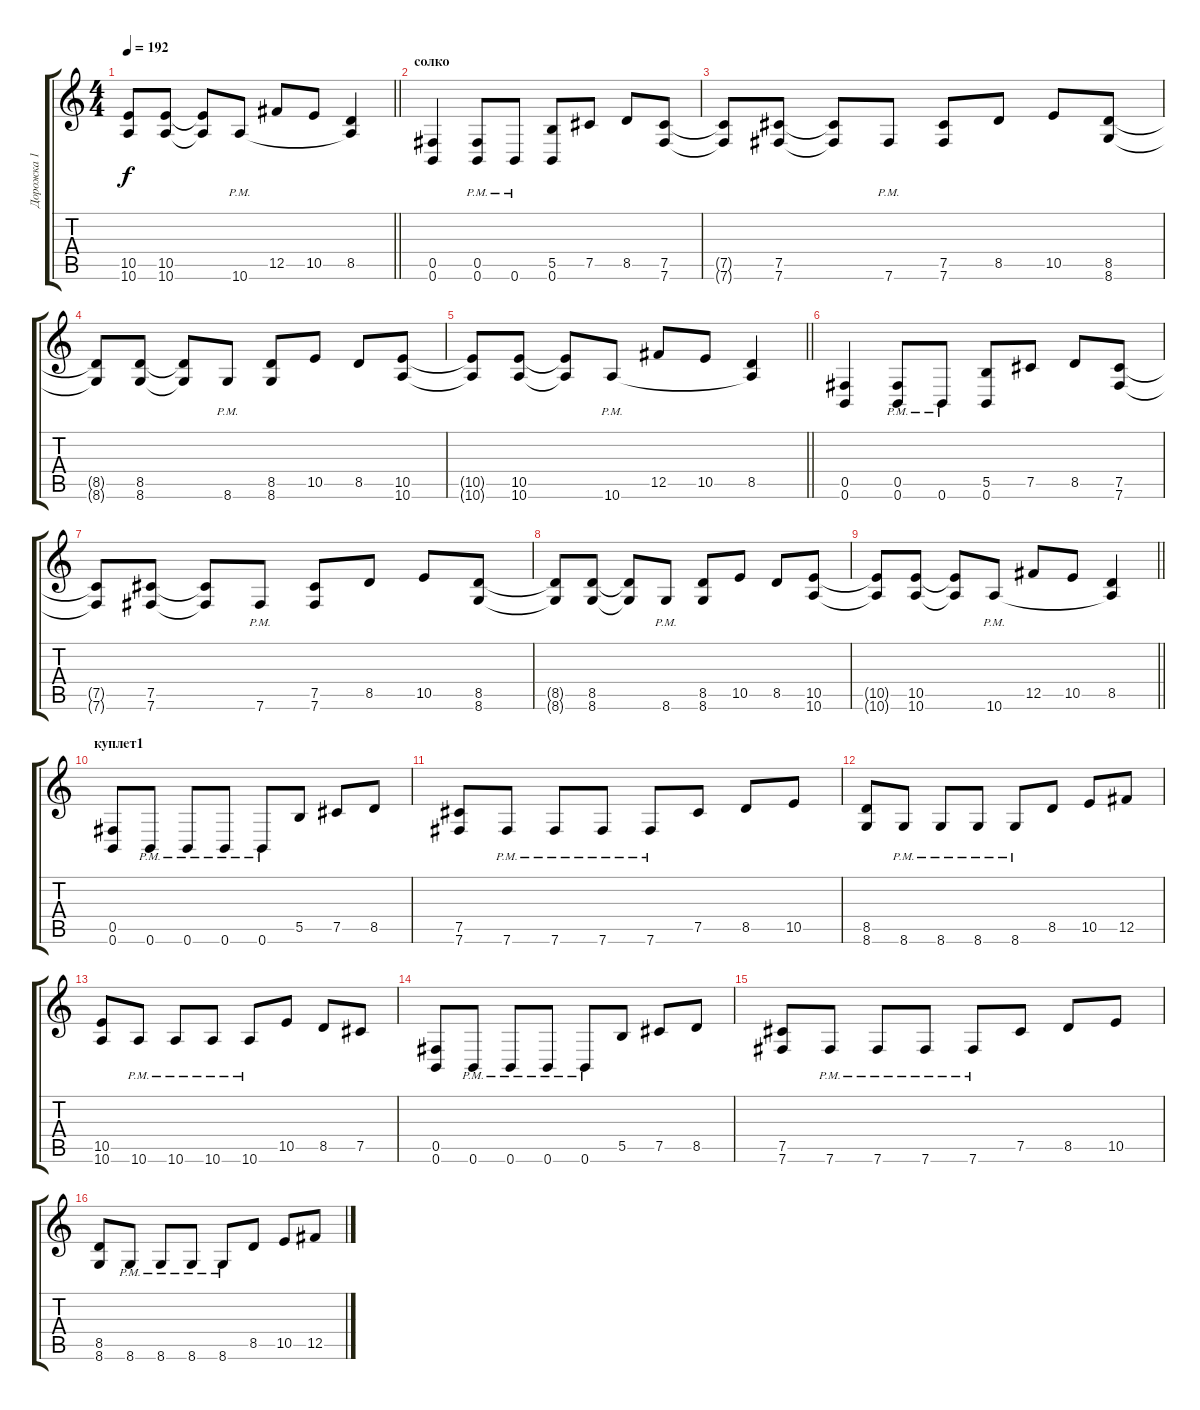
\track ("Дорожка 1" "Дорожка 1") {instrument distortionguitar}
\staff {score tabs}
\tuning (Db4 Ab3 E3 B2 Gb2 B1) {hide}
\ts (4 4)
\tempo 192
\clef g2
\barLineRight lightlight
\ks c
(10.5{t} 10.6{t}).8{dy f} (10.5 10.6).8 (10.5{t} 10.6{t}).8 10.6{pm}.8 12.5.8 10.5.8 (8.5 10.6{t}).4 |
\section ("" "солко")
(0.5 0.6).4 (0.5{pm} 0.6{pm}).8 0.6{pm}.8 (5.5 0.6).8 7.5.8 8.5.8 (7.5 7.6).8 |
(7.5{t} 7.6{t}).8 (7.5 7.6).8 (7.5{t} 7.6{t}).8 7.6{pm}.8 (7.5 7.6).8 8.5.8 10.5.8 (8.5 8.6).8 |
(8.5{t} 8.6{t}).8 (8.5 8.6).8 (8.5{t} 8.6{t}).8 8.6{pm}.8 (8.5 8.6).8 10.5.8 8.5.8 (10.5 10.6).8 |
\barLineRight lightlight
(10.5{t} 10.6{t}).8 (10.5 10.6).8 (10.5{t} 10.6{t}).8 10.6{pm}.8 12.5.8 10.5.8 (8.5 10.6{t}).4 |
(0.5 0.6).4 (0.5{pm} 0.6{pm}).8 0.6{pm}.8 (5.5 0.6).8 7.5.8 8.5.8 (7.5 7.6).8 |
(7.5{t} 7.6{t}).8 (7.5 7.6).8 (7.5{t} 7.6{t}).8 7.6{pm}.8 (7.5 7.6).8 8.5.8 10.5.8 (8.5 8.6).8 |
(8.5{t} 8.6{t}).8 (8.5 8.6).8 (8.5{t} 8.6{t}).8 8.6{pm}.8 (8.5 8.6).8 10.5.8 8.5.8 (10.5 10.6).8 |
\barLineRight lightlight
(10.5{t} 10.6{t}).8 (10.5 10.6).8 (10.5{t} 10.6{t}).8 10.6{pm}.8 12.5.8 10.5.8 (8.5 10.6{t}).4 |
\section ("" "куплет1")
(0.5 0.6).8 0.6{pm}.8 0.6{pm}.8 0.6{pm}.8 0.6{pm}.8 5.5.8 7.5.8 8.5.8 |
(7.5 7.6).8 7.6{pm}.8 7.6{pm}.8 7.6{pm}.8 7.6{pm}.8 7.5.8 8.5.8 10.5.8 |
(8.5 8.6).8 8.6{pm}.8 8.6{pm}.8 8.6{pm}.8 8.6{pm}.8 8.5.8 10.5.8 12.5.8 |
(10.5 10.6).8 10.6{pm}.8 10.6{pm}.8 10.6{pm}.8 10.6{pm}.8 10.5.8 8.5.8 7.5.8 |
(0.5 0.6).8 0.6{pm}.8 0.6{pm}.8 0.6{pm}.8 0.6{pm}.8 5.5.8 7.5.8 8.5.8 |
(7.5 7.6).8 7.6{pm}.8 7.6{pm}.8 7.6{pm}.8 7.6{pm}.8 7.5.8 8.5.8 10.5.8 |
(8.5 8.6).8 8.6{pm}.8 8.6{pm}.8 8.6{pm}.8 8.6{pm}.8 8.5.8 10.5.8 12.5.8
